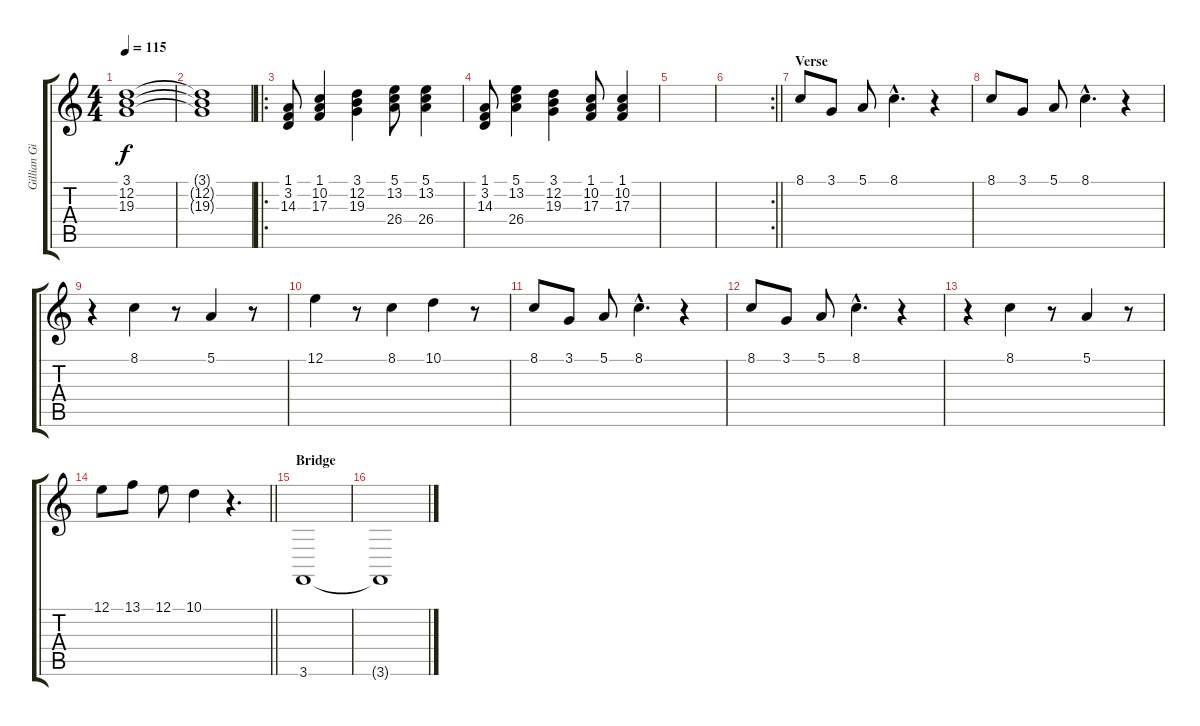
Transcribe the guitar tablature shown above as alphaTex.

\track ("Gillian Gilbert - Synth 1" "Gillian Gi") {instrument lead2sawtooth}
\staff {score tabs}
\tuning (E4 B3 G3 D3 A2 D2) {hide}
\ts (4 4)
\tempo 115
\clef g2
\ks c
(3.1 12.2 19.3).1{dy f} |
(3.1{t} 12.2{t} 19.3{t}).1 |
\ro
(1.1 3.2 14.3).8 (1.1 10.2 17.3).4 (3.1 12.2 19.3).4 (5.1 13.2 26.4).8 (5.1 13.2 26.4).4 |
(1.1 3.2 14.3).8 (5.1 13.2 26.4).4 (3.1 12.2 19.3).4 (1.1 10.2 17.3).8 (1.1 10.2 17.3).4 |
|
\rc 2
\barLineRight lightlight
|
\section ("" "Verse")
8.1.8 3.1.8 5.1.8 8.1{hac}.4{d} r.4 |
8.1.8 3.1.8 5.1.8 8.1{hac}.4{d} r.4 |
r.4 8.1.4 r.8 5.1.4 r.8 |
12.1.4 r.8 8.1.4 10.1.4 r.8 |
8.1.8 3.1.8 5.1.8 8.1{hac}.4{d} r.4 |
8.1.8 3.1.8 5.1.8 8.1{hac}.4{d} r.4 |
r.4 8.1.4 r.8 5.1.4 r.8 |
\barLineRight lightlight
12.1.8 13.1.8 12.1.8 10.1.4 r.4{d} |
\section ("" "Bridge")
3.6.1 |
3.6{t}.1
